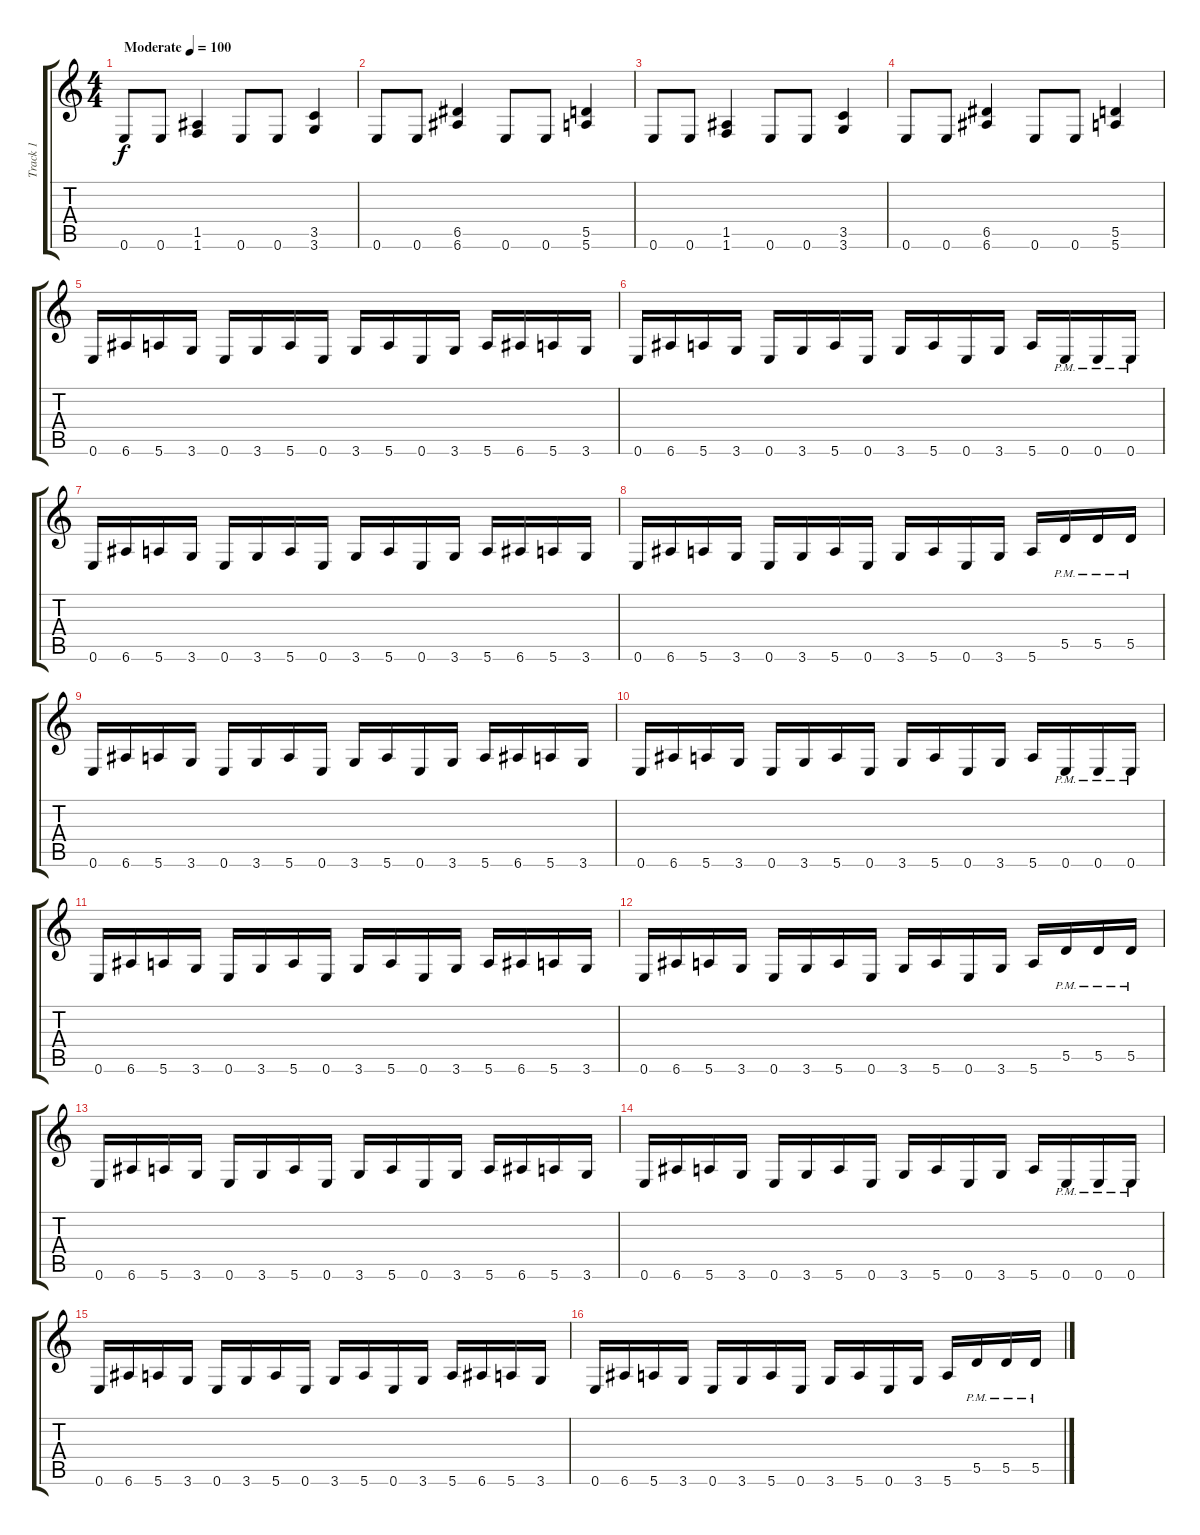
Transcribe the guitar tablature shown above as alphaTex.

\track ("Track 1" "Track 1") {instrument distortionguitar}
\staff {score tabs}
\tuning (E4 B3 G3 D3 A2 E2) {hide}
\ts (4 4)
\tempo (100 "Moderate")
\clef g2
\ks c
0.6.8{dy f instrument distortionguitar} 0.6.8 (1.5 1.6).4 0.6.8 0.6.8 (3.5 3.6).4 |
0.6.8 0.6.8 (6.5 6.6).4 0.6.8 0.6.8 (5.5 5.6).4 |
0.6.8 0.6.8 (1.5 1.6).4 0.6.8 0.6.8 (3.5 3.6).4 |
0.6.8 0.6.8 (6.5 6.6).4 0.6.8 0.6.8 (5.5 5.6).4 |
0.6.16 6.6.16 5.6.16 3.6.16 0.6.16 3.6.16 5.6.16 0.6.16 3.6.16 5.6.16 0.6.16 3.6.16 5.6.16 6.6.16 5.6.16 3.6.16 |
0.6.16 6.6.16 5.6.16 3.6.16 0.6.16 3.6.16 5.6.16 0.6.16 3.6.16 5.6.16 0.6.16 3.6.16 5.6.16 0.6{pm}.16 0.6{pm}.16 0.6{pm}.16 |
0.6.16 6.6.16 5.6.16 3.6.16 0.6.16 3.6.16 5.6.16 0.6.16 3.6.16 5.6.16 0.6.16 3.6.16 5.6.16 6.6.16 5.6.16 3.6.16 |
0.6.16 6.6.16 5.6.16 3.6.16 0.6.16 3.6.16 5.6.16 0.6.16 3.6.16 5.6.16 0.6.16 3.6.16 5.6.16 5.5{pm}.16 5.5{pm}.16 5.5{pm}.16 |
0.6.16 6.6.16 5.6.16 3.6.16 0.6.16 3.6.16 5.6.16 0.6.16 3.6.16 5.6.16 0.6.16 3.6.16 5.6.16 6.6.16 5.6.16 3.6.16 |
0.6.16 6.6.16 5.6.16 3.6.16 0.6.16 3.6.16 5.6.16 0.6.16 3.6.16 5.6.16 0.6.16 3.6.16 5.6.16 0.6{pm}.16 0.6{pm}.16 0.6{pm}.16 |
0.6.16 6.6.16 5.6.16 3.6.16 0.6.16 3.6.16 5.6.16 0.6.16 3.6.16 5.6.16 0.6.16 3.6.16 5.6.16 6.6.16 5.6.16 3.6.16 |
0.6.16 6.6.16 5.6.16 3.6.16 0.6.16 3.6.16 5.6.16 0.6.16 3.6.16 5.6.16 0.6.16 3.6.16 5.6.16 5.5{pm}.16 5.5{pm}.16 5.5{pm}.16 |
0.6.16 6.6.16 5.6.16 3.6.16 0.6.16 3.6.16 5.6.16 0.6.16 3.6.16 5.6.16 0.6.16 3.6.16 5.6.16 6.6.16 5.6.16 3.6.16 |
0.6.16 6.6.16 5.6.16 3.6.16 0.6.16 3.6.16 5.6.16 0.6.16 3.6.16 5.6.16 0.6.16 3.6.16 5.6.16 0.6{pm}.16 0.6{pm}.16 0.6{pm}.16 |
0.6.16 6.6.16 5.6.16 3.6.16 0.6.16 3.6.16 5.6.16 0.6.16 3.6.16 5.6.16 0.6.16 3.6.16 5.6.16 6.6.16 5.6.16 3.6.16 |
0.6.16 6.6.16 5.6.16 3.6.16 0.6.16 3.6.16 5.6.16 0.6.16 3.6.16 5.6.16 0.6.16 3.6.16 5.6.16 5.5{pm}.16 5.5{pm}.16 5.5{pm}.16
